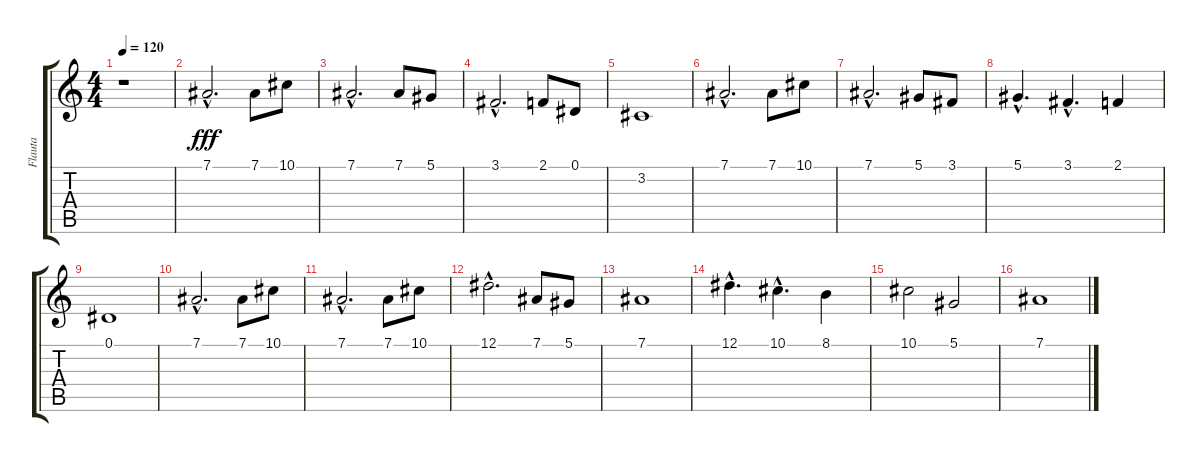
\track ("Flauta " "Flauta ") {instrument flute}
\staff {score tabs}
\tuning (Eb4 Bb3 Gb3 Db3 Ab2 Eb2) {hide}
\ts (4 4)
\tempo 120
\clef g2
\ks c
r.1{dy fff instrument flute} |
7.1{hac}.2{d} 7.1.8 10.1.8 |
7.1{hac}.2{d} 7.1.8 5.1.8 |
3.1{hac}.2{d} 2.1.8 0.1.8 |
3.2.1 |
7.1{hac}.2{d} 7.1.8 10.1.8 |
7.1{hac}.2{d} 5.1.8 3.1.8 |
5.1{hac}.4{d} 3.1{hac}.4{d} 2.1.4 |
0.1.1 |
7.1{hac}.2{d} 7.1.8 10.1.8 |
7.1{hac}.2{d} 7.1.8 10.1.8 |
12.1{hac}.2{d} 7.1.8 5.1.8 |
7.1.1 |
12.1{hac}.4{d} 10.1{hac}.4{d} 8.1.4 |
10.1.2 5.1.2 |
7.1.1
